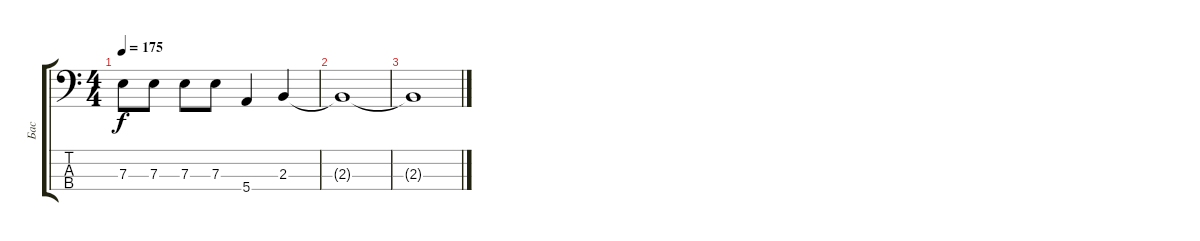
\track ("Бас" "Бас") {instrument electricbassfinger}
\staff {score tabs}
\tuning (G2 D2 A1 E1) {hide}
\ts (4 4)
\tempo 175
\clef f4
\ks c
7.3.8{dy f} 7.3.8 7.3.8 7.3.8 5.4.4 2.3.4 |
2.3{t}.1 |
2.3{t}.1
